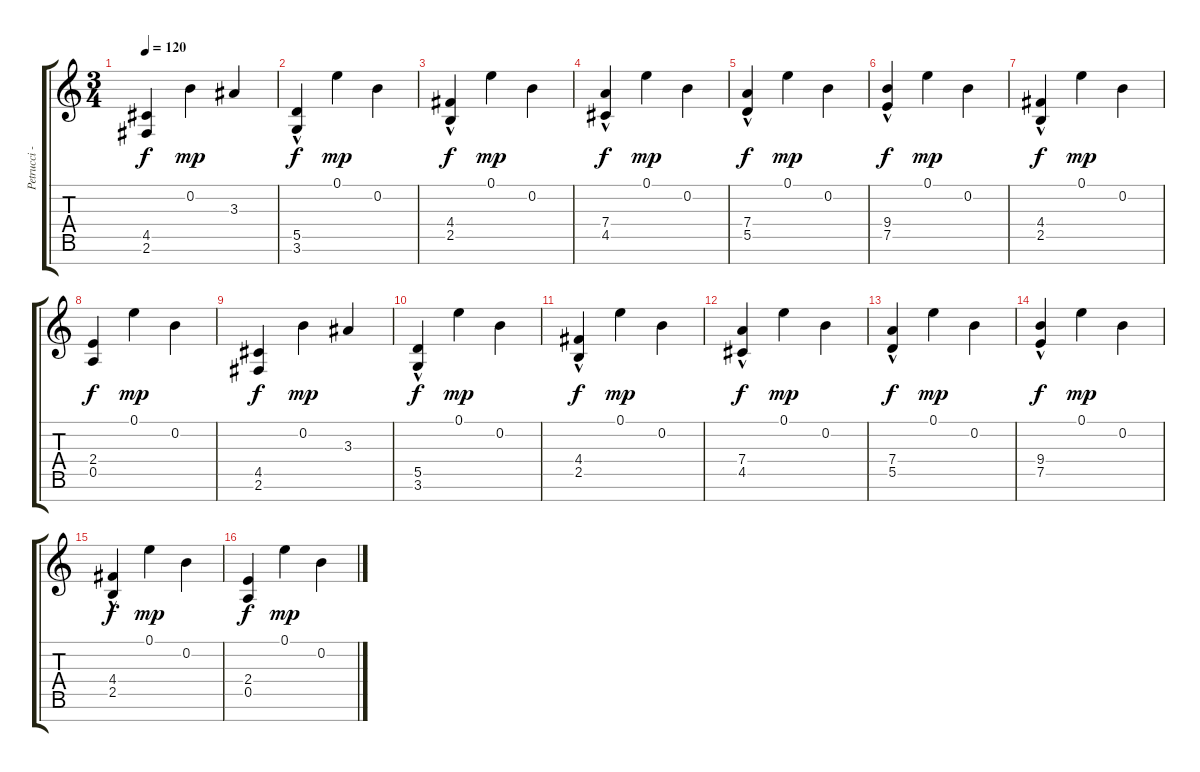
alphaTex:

\track ("Petrucci - Distortion 7st." "Petrucci -") {instrument overdrivenguitar}
\staff {score tabs}
\tuning (E4 B3 G3 D3 A2 E2 B1) {hide}
\ts (3 4)
\tempo 120
\clef g2
\ks c
(4.5 2.6).4{dy f} 0.2.4{dy mp} 3.3.4 |
(5.5{hac} 3.6).4{dy f} 0.1.4{dy mp} 0.2.4 |
(4.4 2.5{hac}).4{dy f} 0.1.4{dy mp} 0.2.4 |
(7.4 4.5{hac}).4{dy f} 0.1.4{dy mp} 0.2.4 |
(7.4 5.5{hac}).4{dy f} 0.1.4{dy mp} 0.2.4 |
(9.4 7.5{hac}).4{dy f} 0.1.4{dy mp} 0.2.4 |
(4.4{hac} 2.5{hac}).4{dy f} 0.1.4{dy mp} 0.2.4 |
(2.4 0.5).4{dy f} 0.1.4{dy mp} 0.2.4 |
(4.5 2.6).4{dy f} 0.2.4{dy mp} 3.3.4 |
(5.5{hac} 3.6).4{dy f} 0.1.4{dy mp} 0.2.4 |
(4.4 2.5{hac}).4{dy f} 0.1.4{dy mp} 0.2.4 |
(7.4 4.5{hac}).4{dy f} 0.1.4{dy mp} 0.2.4 |
(7.4 5.5{hac}).4{dy f} 0.1.4{dy mp} 0.2.4 |
(9.4 7.5{hac}).4{dy f} 0.1.4{dy mp} 0.2.4 |
(4.4{hac} 2.5{hac}).4{dy f} 0.1.4{dy mp} 0.2.4 |
(2.4 0.5).4{dy f} 0.1.4{dy mp} 0.2.4
